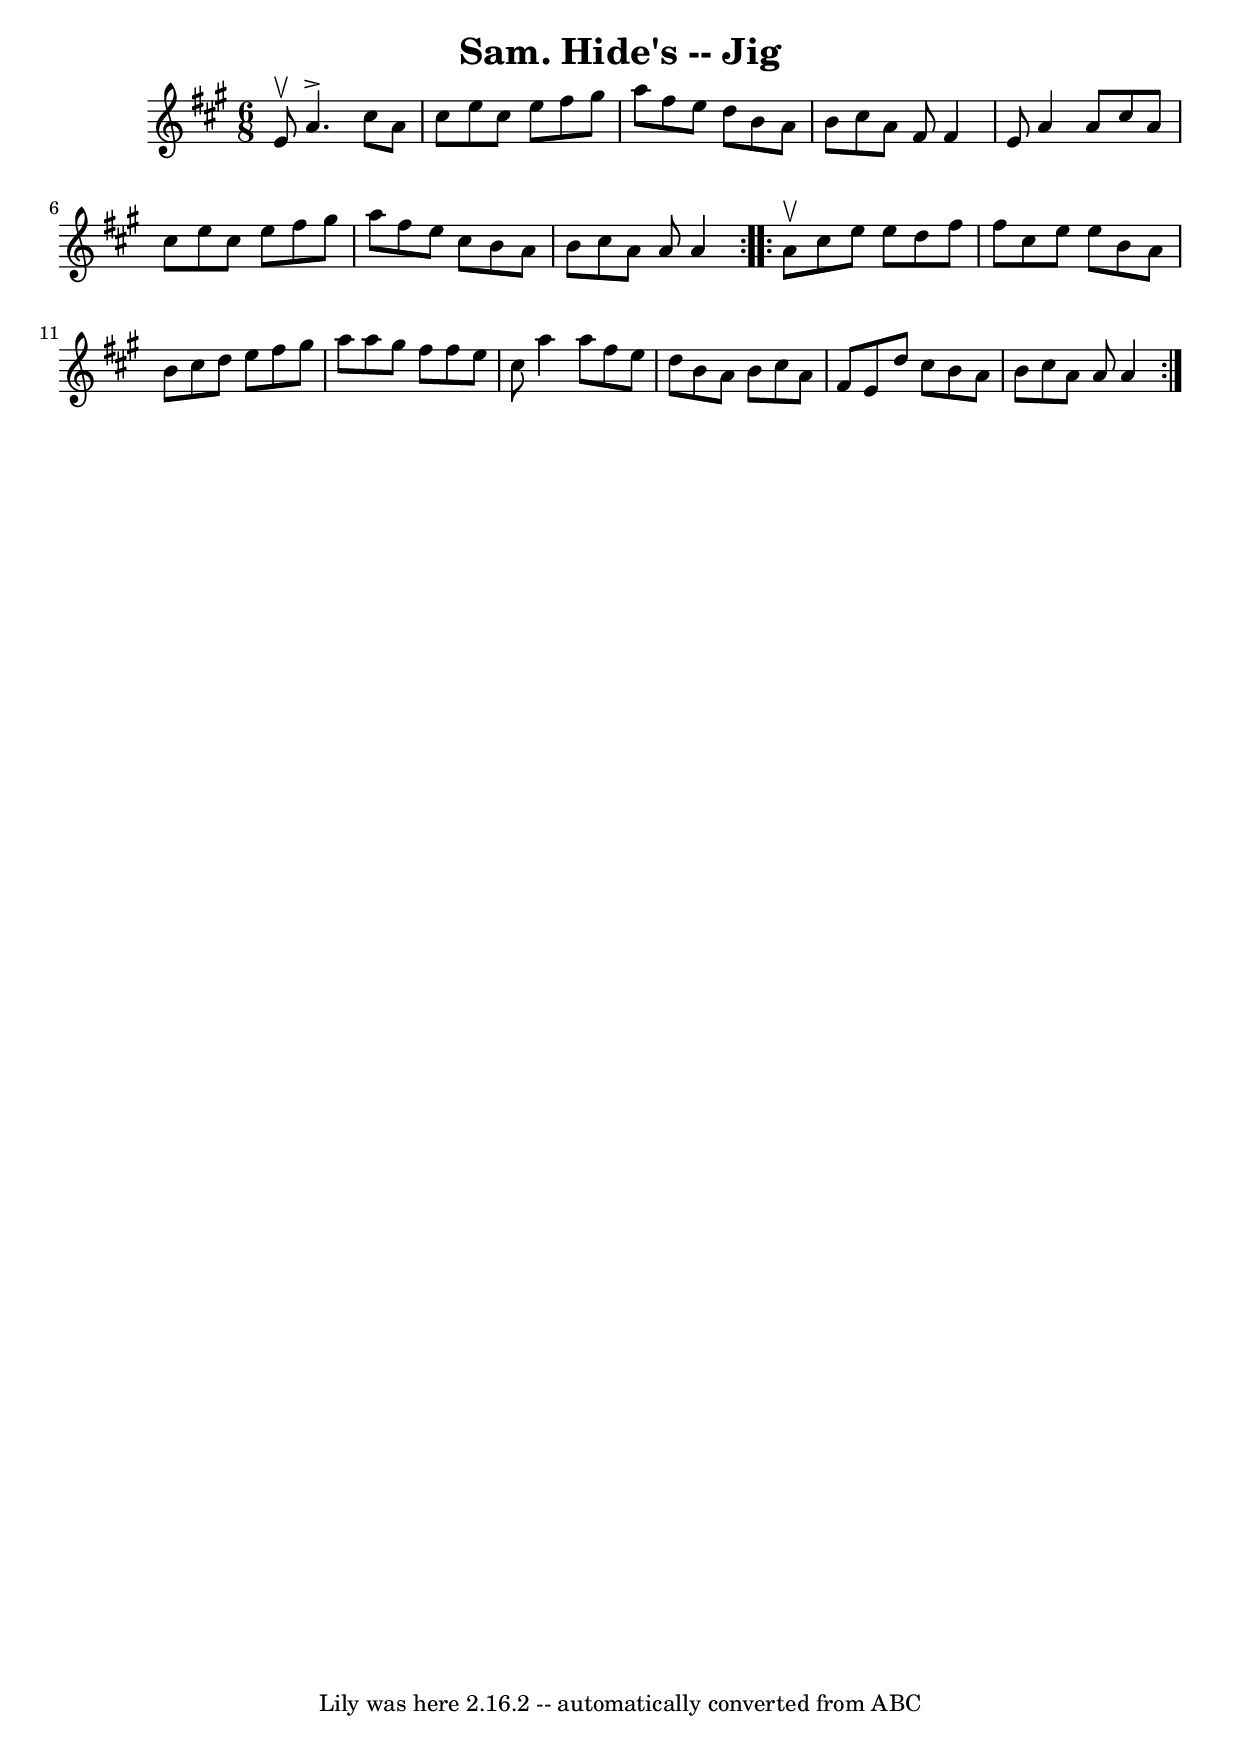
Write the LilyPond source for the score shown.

\version "2.16.2"
\include "Mammoth.ily"
\header {
  %% book = "Ryan's Mammoth Collection"
  crossRefNumber = "1"
  footnotes = "\\\\89 461"
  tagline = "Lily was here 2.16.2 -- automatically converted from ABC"
  title = "Sam. Hide's -- Jig"

}
voicedefault =  {



  \repeat volta 2 {

    \time 6/8 
    \key a \major e'8^\upbow |
    a'4.^\accent cis''8    
    a'8 cis''8    |
    e''8 cis''8 e''8 fis''8 gis''8 a''8  
    |
    fis''8 e''8 d''8 b'8 a'8 b'8    |
    cis''8   
    a'8 fis'8 fis'4 e'8    |
    a'4 a'8 cis''8 a'8    
    cis''8    |
    e''8 cis''8 e''8 fis''8 gis''8 a''8    
    |
    fis''8 e''8 cis''8 b'8 a'8 b'8    |
    cis''8   
    a'8 a'8 a'4  
  }     
  \repeat volta 2 {
    a'8^\upbow |
    cis''8   
    e''8 e''8 d''8 fis''8 fis''8    |
    cis''8 e''8 e''8  
    b'8 a'8 b'8    |
    cis''8 d''8 e''8 fis''8 gis''8    
    a''8    |
    a''8 gis''8 fis''8 fis''8 e''8 cis''8    
    |
    a''4 a''8 fis''8 e''8 d''8    |
    b'8 a'8    
    b'8 cis''8 a'8 fis'8    |
    e'8 d''8 cis''8 b'8 a'8 
    b'8    |
    cis''8 a'8 a'8 a'4  
  }   

}

\score{
  <<

    \context Staff="default"
    {
      \voicedefault 
      
    }

  >>
  \layout {
    
  }
  \midi {
  }

}
